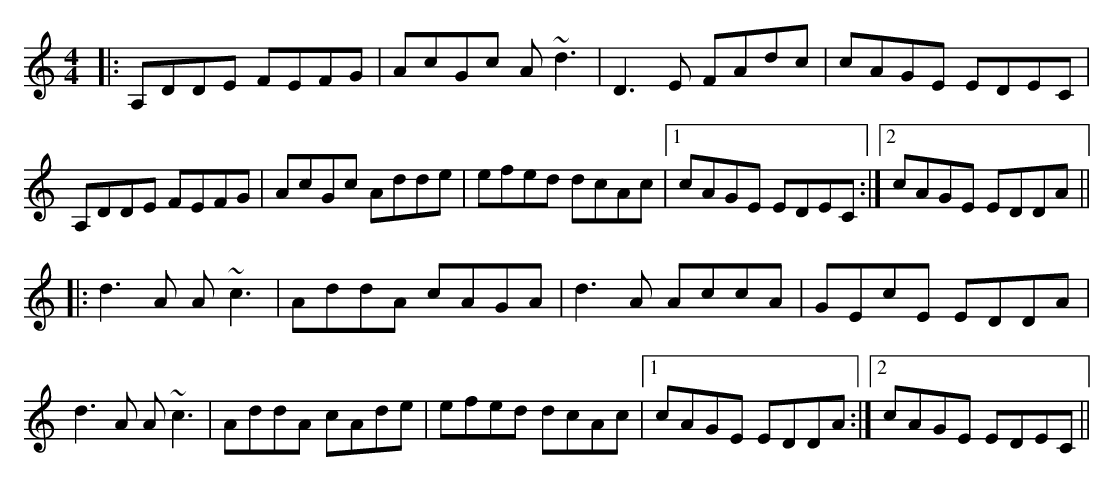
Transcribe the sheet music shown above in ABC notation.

X:1
M:4/4
K:Ddor
|:A,DDE FEFG|AcGc A~d3|D3E FAdc|cAGE EDEC|
A,DDE FEFG|AcGc Adde|efed dcAc|1 cAGE EDEC:|2 cAGE EDDA||
|:d3A A~c3|AddA cAGA|d3A AccA|GEcE EDDA|
d3A A~c3|AddA cAde|efed dcAc|1 cAGE EDDA:|2 cAGE EDEC||
